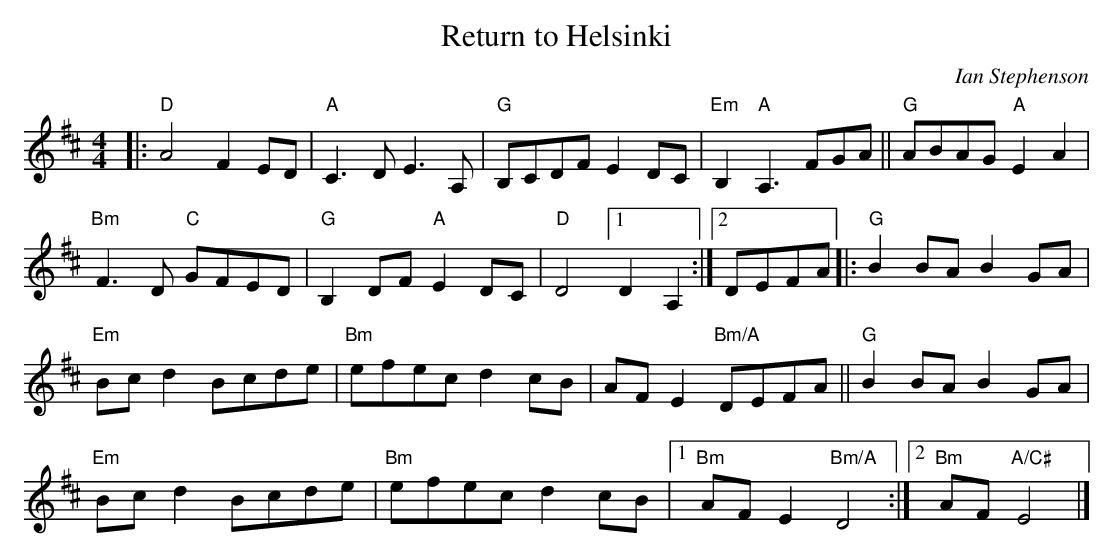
X:1
T: Return to Helsinki
C: Ian Stephenson
M: 4/4
L: 1/8
K: D
|:\
"D"A4 F2ED | "A"C3D E3A, | "G"B,CDF E2DC | "Em"B,2"A"A,3 FGA || "G"ABAG "A"E2A2 |
"Bm"F3D "C"GFED | "G"B,2DF "A"E2DC | "D"D4 [1 D2A,2 :|[2 DEFA |: "G"B2BA B2GA |
"Em"Bcd2 Bcde | "Bm"efec d2cB | AFE2 "Bm/A"DEFA || "G"B2BA B2GA |
"Em"Bcd2 Bcde | "Bm"efec d2cB |[1 "Bm"AFE2 "Bm/A"D4 :|[2 "Bm"AF "A/C#"E4 |]
